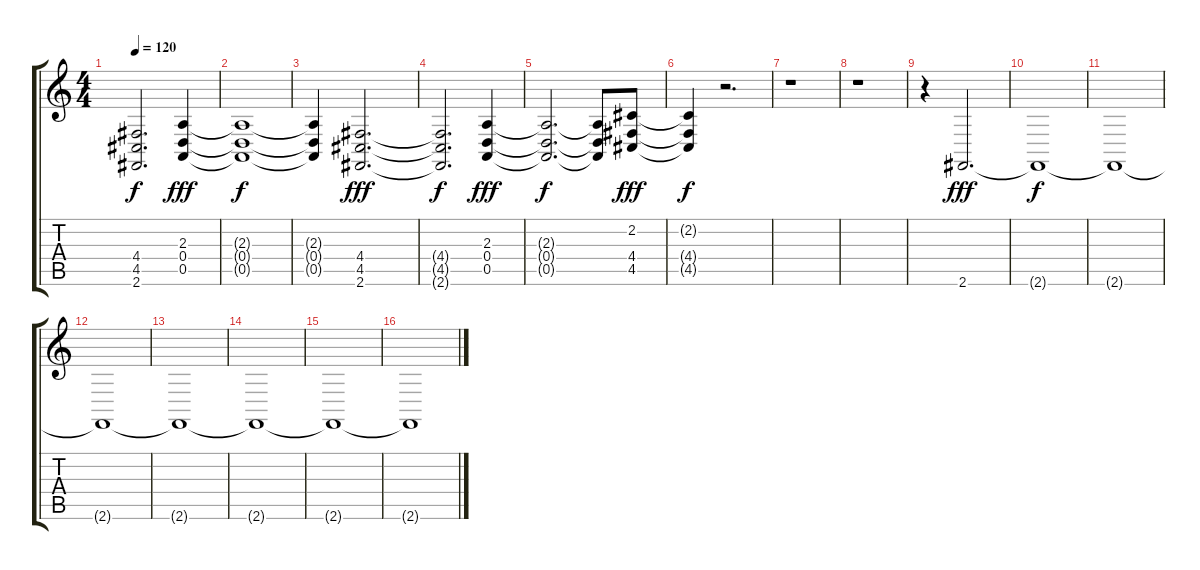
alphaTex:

\track "" {instrument stringensemble2}
\staff {score tabs}
\tuning (E4 B3 G3 D3 A2 E2) {hide}
\ts (4 4)
\tempo 120
\clef g2
\ks c
(4.4{t} 4.5{t} 2.6{t}).2{d dy f} (2.3 0.4 0.5).4{dy fff} |
(2.3{t} 0.4{t} 0.5{t}).1{dy f} |
(2.3{t} 0.4{t} 0.5{t}).4 (4.4 4.5 2.6).2{d dy fff} |
(4.4{t} 4.5{t} 2.6{t}).2{d dy f} (2.3 0.4 0.5).4{dy fff} |
(2.3{t} 0.4{t} 0.5{t}).2{d dy f} (2.3{t} 0.4{t} 0.5{t}).8 (2.2 4.4 4.5).8{dy fff} |
(2.2{t} 4.4{t} 4.5{t}).4{dy f} r.2{d} |
r.1 |
r.1 |
r.4 2.6.2{d dy fff} |
2.6{t}.1{dy f} |
2.6{t}.1 |
2.6{t}.1 |
2.6{t}.1 |
2.6{t}.1 |
2.6{t}.1 |
2.6{t}.1
